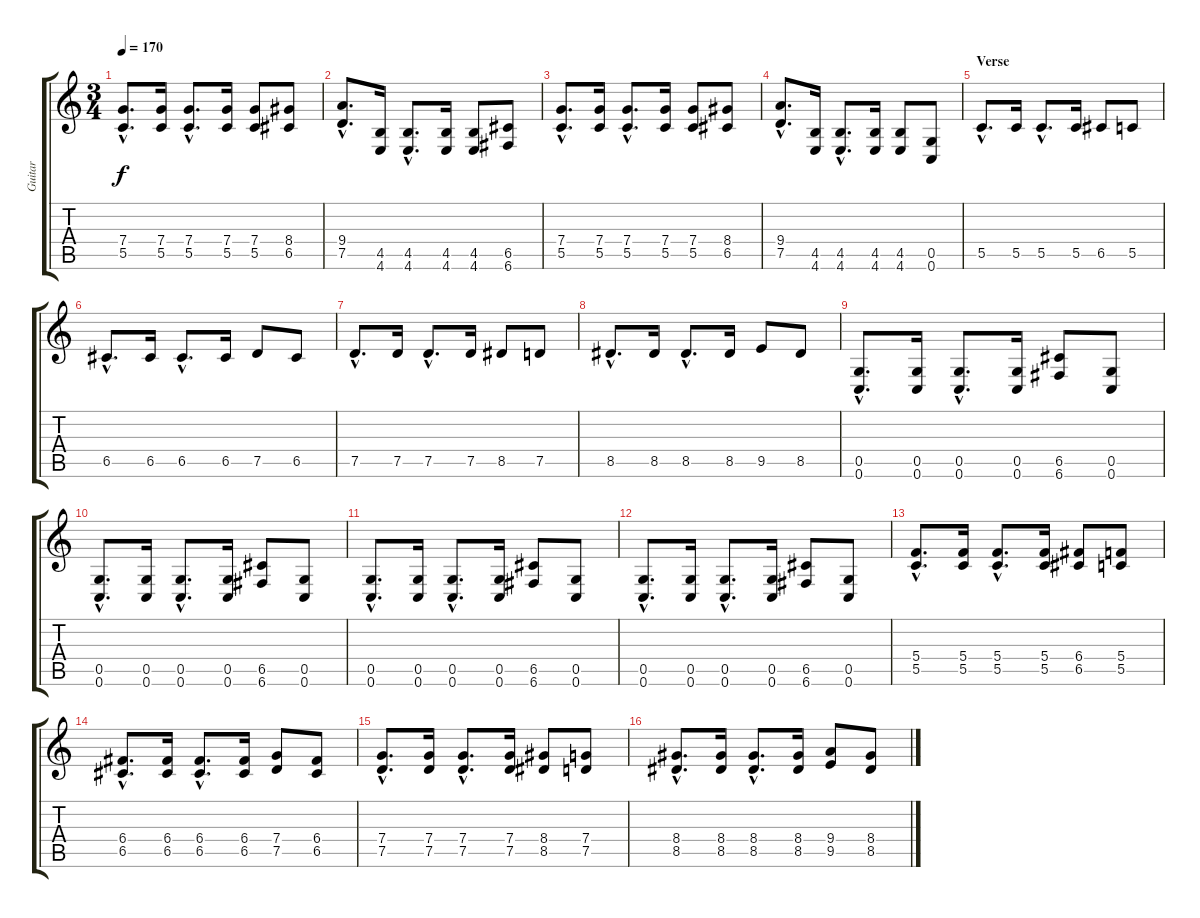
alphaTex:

\track ("Guitar" "Guitar") {instrument distortionguitar}
\staff {score tabs}
\tuning (D4 A3 F3 C3 G2 C2) {hide}
\ts (3 4)
\tempo 170
\clef g2
\ks c
(7.4{hac} 5.5{hac}).8{d dy f} (7.4 5.5).16 (7.4{hac} 5.5{hac}).8{d} (7.4 5.5).16 (7.4 5.5).8 (8.4 6.5).8 |
(9.4{hac} 7.5{hac}).8{d} (4.5 4.6).16 (4.5{hac} 4.6{hac}).8{d} (4.5 4.6).16 (4.5 4.6).8 (6.5 6.6).8 |
(7.4{hac} 5.5{hac}).8{d} (7.4 5.5).16 (7.4{hac} 5.5{hac}).8{d} (7.4 5.5).16 (7.4 5.5).8 (8.4 6.5).8 |
(9.4{hac} 7.5{hac}).8{d} (4.5 4.6).16 (4.5{hac} 4.6{hac}).8{d} (4.5 4.6).16 (4.5 4.6).8 (0.5 0.6).8 |
\section ("" "Verse")
5.5{hac}.8{d} 5.5.16 5.5{hac}.8{d} 5.5.16 6.5.8 5.5.8 |
6.5{hac}.8{d} 6.5.16 6.5{hac}.8{d} 6.5.16 7.5.8 6.5.8 |
7.5{hac}.8{d} 7.5.16 7.5{hac}.8{d} 7.5.16 8.5.8 7.5.8 |
8.5{hac}.8{d} 8.5.16 8.5{hac}.8{d} 8.5.16 9.5.8 8.5.8 |
(0.5{hac} 0.6{hac}).8{d} (0.5 0.6).16 (0.5{hac} 0.6{hac}).8{d} (0.5 0.6).16 (6.5 6.6).8 (0.5 0.6).8 |
(0.5{hac} 0.6{hac}).8{d} (0.5 0.6).16 (0.5{hac} 0.6{hac}).8{d} (0.5 0.6).16 (6.5 6.6).8 (0.5 0.6).8 |
(0.5{hac} 0.6{hac}).8{d} (0.5 0.6).16 (0.5{hac} 0.6{hac}).8{d} (0.5 0.6).16 (6.5 6.6).8 (0.5 0.6).8 |
(0.5{hac} 0.6{hac}).8{d} (0.5 0.6).16 (0.5{hac} 0.6{hac}).8{d} (0.5 0.6).16 (6.5 6.6).8 (0.5 0.6).8 |
(5.4{hac} 5.5{hac}).8{d} (5.4 5.5).16 (5.4{hac} 5.5{hac}).8{d} (5.4 5.5).16 (6.4 6.5).8 (5.4 5.5).8 |
(6.4{hac} 6.5{hac}).8{d} (6.4 6.5).16 (6.4{hac} 6.5{hac}).8{d} (6.4 6.5).16 (7.4 7.5).8 (6.4 6.5).8 |
(7.4{hac} 7.5{hac}).8{d} (7.4 7.5).16 (7.4{hac} 7.5{hac}).8{d} (7.4 7.5).16 (8.4 8.5).8 (7.4 7.5).8 |
(8.4{hac} 8.5{hac}).8{d} (8.4 8.5).16 (8.4{hac} 8.5{hac}).8{d} (8.4 8.5).16 (9.4 9.5).8 (8.4 8.5).8
